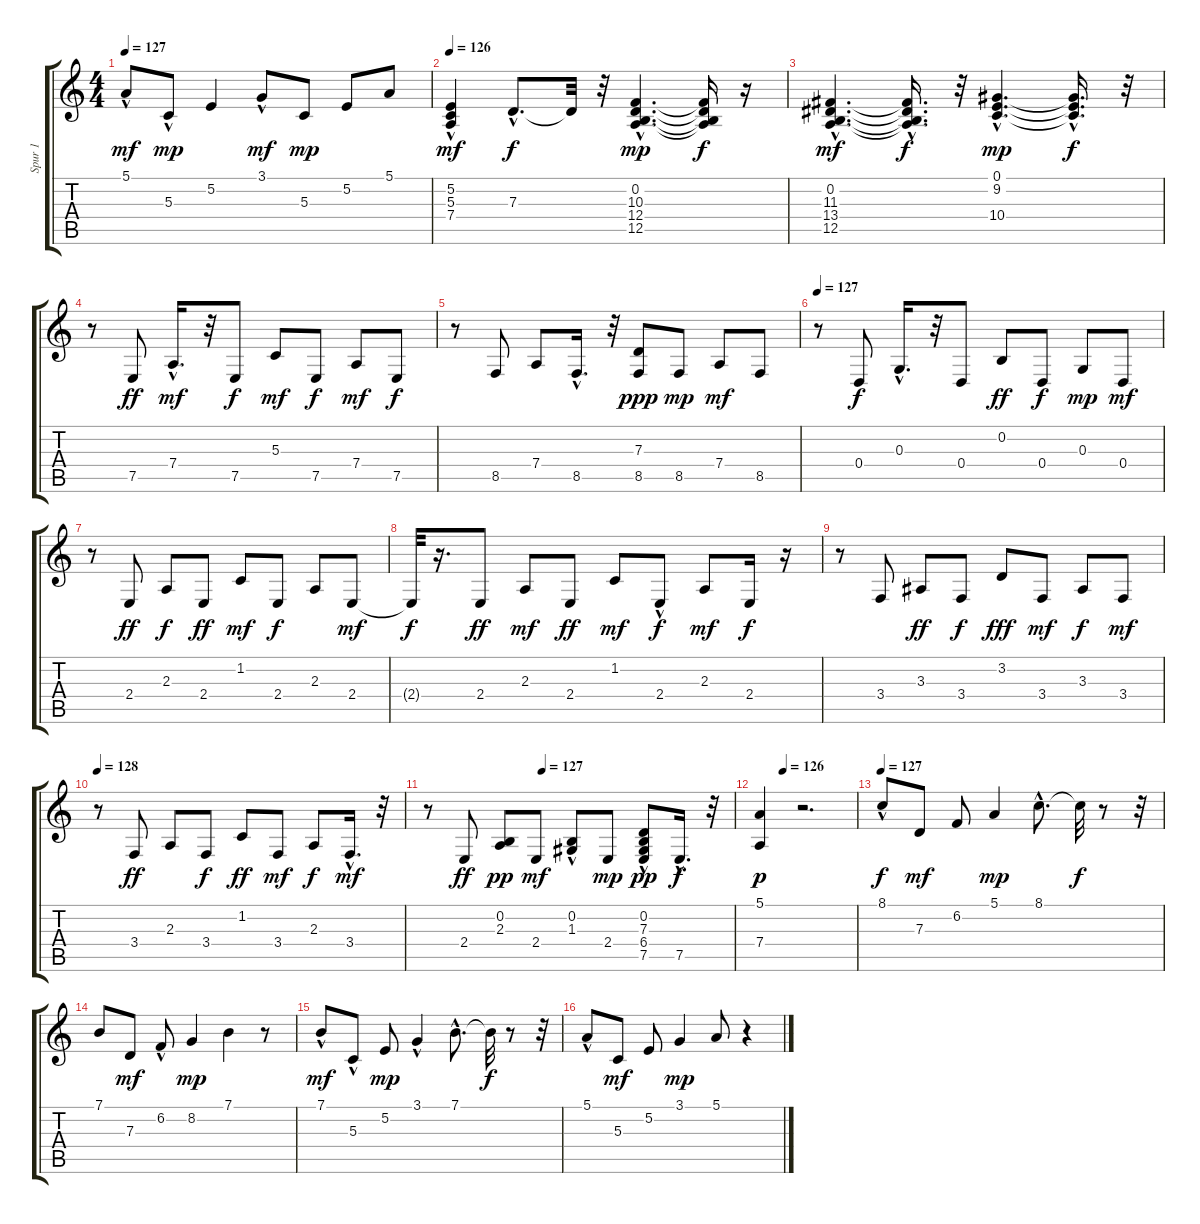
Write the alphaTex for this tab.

\track ("Spur 1" "Spur 1") {instrument brightacousticpiano}
\staff {score tabs}
\tuning (E4 B3 G3 D3 A2 E2) {hide}
\ts (4 4)
\tempo 127
\clef g2
\ks c
5.1{hac}.8{dy mf} 5.3{hac}.8{dy mp} 5.2.4 3.1{hac}.8{dy mf} 5.3.8{dy mp} 5.2.8 5.1.8 |
\tempo 126
(5.2 5.3 7.4{hac}).4{dy mf} 7.3{hac}.8{d dy f} 7.3{t}.32 r.32 (0.2{hac} 10.3{hac} 12.4{hac} 12.5{hac}).4{d dy mp} (0.2{t} 10.3{t} 12.4{t} 12.5{t}).16{dy f} r.16 |
(0.2{hac} 11.3{hac} 13.4{hac} 12.5{hac}).4{d dy mf} (0.2{hac t} 11.3{t} 13.4{t} 12.5{t}).16{d dy f} r.32 (0.1{hac} 9.2{hac} 10.4{hac}).4{d dy mp} (0.1{hac t} 9.2{hac t} 10.4{hac t}).16{d dy f} r.32 |
r.8 7.5.8{dy ff balance 7 instrument brightacousticpiano} 7.4{hac}.16{d dy mf} r.32 7.5.8{dy f} 5.3.8{dy mf} 7.5.8{dy f} 7.4.8{dy mf} 7.5.8{dy f} |
r.8 8.5.8 7.4.8 8.5{hac}.16{d} r.32 (7.3 8.5).8{dy ppp} 8.5.8{dy mp} 7.4.8{dy mf} 8.5.8 |
\tempo 127
r.8 0.4.8{dy f} 0.3{hac}.16{d} r.32 0.4.8 0.2.8{dy ff} 0.4.8{dy f} 0.3.8{dy mp} 0.4.8{dy mf} |
r.8 2.4.8{dy ff} 2.3.8{dy f} 2.4.8{dy ff} 1.2.8{dy mf} 2.4.8{dy f} 2.3.8 2.4.8{dy mf} |
2.4{t}.32{dy f} r.16{d} 2.4.8{dy ff} 2.3.8{dy mf} 2.4.8{dy ff} 1.2.8{dy mf} 2.4{hac}.8{dy f} 2.3.8{dy mf} 2.4.16{dy f} r.16 |
r.8 3.4.8 3.3.8{dy ff} 3.4.8{dy f} 3.2.8{dy fff} 3.4.8{dy mf} 3.3.8{dy f} 3.4.8{dy mf} |
\tempo 128
r.8 3.4.8{dy ff} 2.3.8 3.4.8{dy f} 1.2.8{dy ff} 3.4.8{dy mf} 2.3.8{dy f} 3.4{hac}.16{d dy mf} r.32 |
\tempo (127 0.375)
r.8 2.4.8{dy ff} (0.2 2.3).8{dy pp} 2.4.8{dy mf} (0.2{hac} 1.3).8 2.4.8{dy mp} (0.2{hac} 7.3 6.4{hac} 7.5).8{dy pp} 7.5{hac}.16{d dy f} r.32 |
\tempo (126 0.25)
(5.1 7.4).4{dy p instrument orchestrahit} r.2{d} |
\tempo 127
8.1{hac}.8{dy f instrument electricpiano2} 7.3.8{dy mf} 6.2.8 5.1.4{dy mp} 8.1{hac}.8{d} 8.1{t}.32{dy f} r.8 r.32 |
7.1.8 7.3.8{dy mf} 6.2{hac}.8 8.2.4{dy mp} 7.1.4 r.8 |
7.1{hac}.8{dy mf} 5.3{hac}.8 5.2.8{dy mp} 3.1{hac}.4 7.1{hac}.8{d} 7.1{t}.32{dy f} r.8 r.32 |
5.1{hac}.8 5.3.8{dy mf} 5.2.8 3.1.4{dy mp} 5.1.8 r.4
